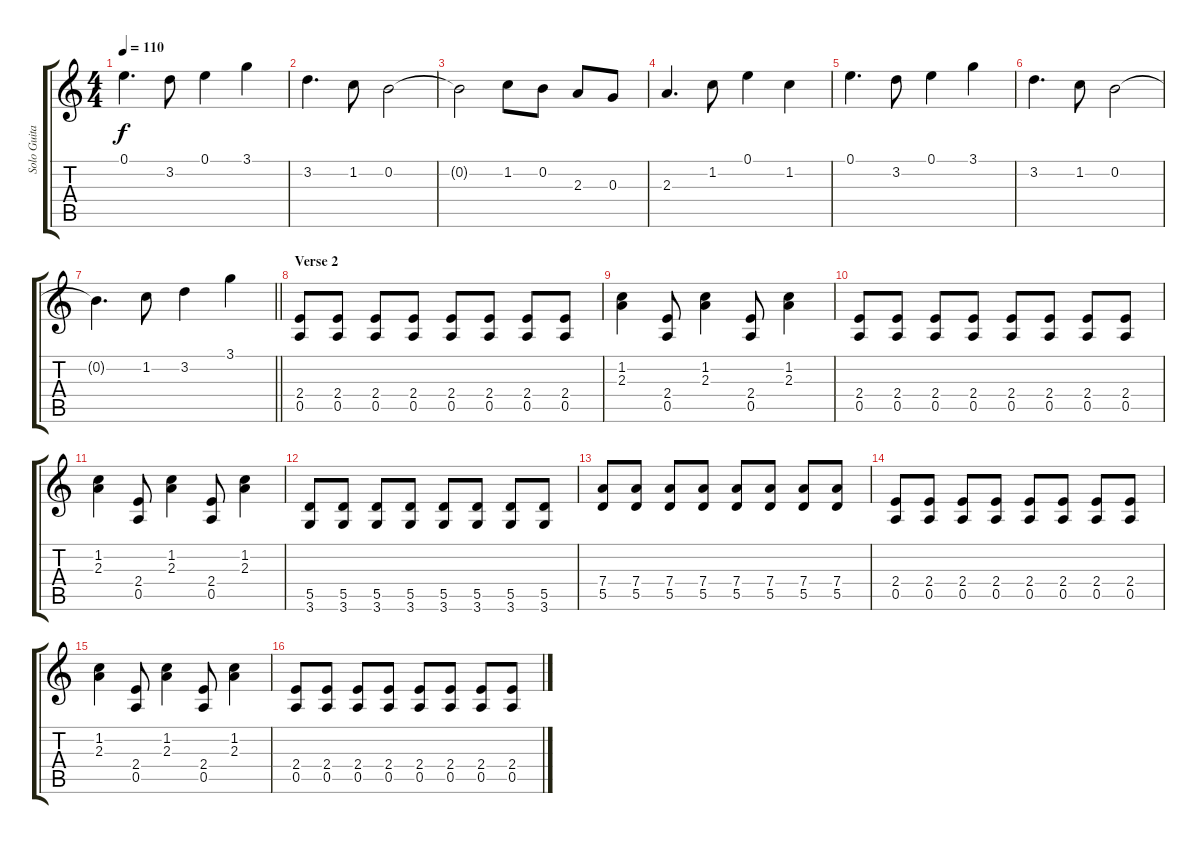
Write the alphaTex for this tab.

\track ("Solo Guitar" "Solo Guita") {instrument electricguitarclean}
\staff {score tabs}
\tuning (E4 B3 G3 D3 A2 E2) {hide}
\ts (4 4)
\tempo 110
\clef g2
\ks c
0.1.4{d dy f} 3.2.8 0.1.4 3.1.4 |
3.2.4{d} 1.2.8 0.2.2 |
0.2{t}.2 1.2.8 0.2.8 2.3.8 0.3.8 |
2.3.4{d} 1.2.8 0.1.4 1.2.4 |
0.1.4{d} 3.2.8 0.1.4 3.1.4 |
3.2.4{d} 1.2.8 0.2.2 |
\barLineRight lightlight
0.2{t}.4{d} 1.2.8 3.2.4 3.1.4 |
\section ("" "Verse 2")
(2.4 0.5).8{volume 9 instrument electricguitarmuted} (2.4 0.5).8 (2.4 0.5).8 (2.4 0.5).8 (2.4 0.5).8 (2.4 0.5).8 (2.4 0.5).8 (2.4 0.5).8 |
(1.2 2.3).4 (2.4 0.5).8 (1.2 2.3).4 (2.4 0.5).8 (1.2 2.3).4 |
(2.4 0.5).8 (2.4 0.5).8 (2.4 0.5).8 (2.4 0.5).8 (2.4 0.5).8 (2.4 0.5).8 (2.4 0.5).8 (2.4 0.5).8 |
(1.2 2.3).4 (2.4 0.5).8 (1.2 2.3).4 (2.4 0.5).8 (1.2 2.3).4 |
(5.5 3.6).8 (5.5 3.6).8 (5.5 3.6).8 (5.5 3.6).8 (5.5 3.6).8 (5.5 3.6).8 (5.5 3.6).8 (5.5 3.6).8 |
(7.4 5.5).8 (7.4 5.5).8 (7.4 5.5).8 (7.4 5.5).8 (7.4 5.5).8 (7.4 5.5).8 (7.4 5.5).8 (7.4 5.5).8 |
(2.4 0.5).8 (2.4 0.5).8 (2.4 0.5).8 (2.4 0.5).8 (2.4 0.5).8 (2.4 0.5).8 (2.4 0.5).8 (2.4 0.5).8 |
(1.2 2.3).4 (2.4 0.5).8 (1.2 2.3).4 (2.4 0.5).8 (1.2 2.3).4 |
(2.4 0.5).8 (2.4 0.5).8 (2.4 0.5).8 (2.4 0.5).8 (2.4 0.5).8 (2.4 0.5).8 (2.4 0.5).8 (2.4 0.5).8
